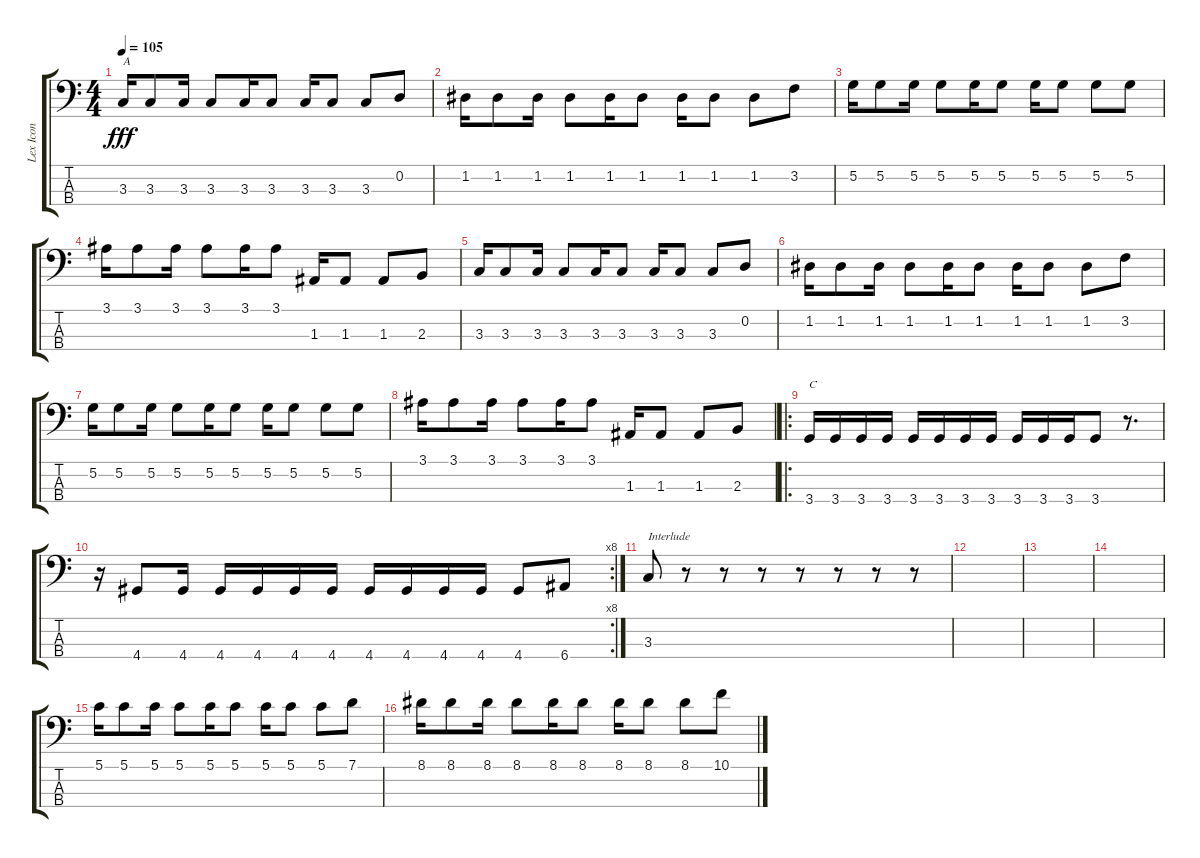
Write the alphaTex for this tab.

\track ("Lex Icon" "Lex Icon") {instrument electricbasspick}
\staff {score tabs}
\tuning (G2 D2 A1 E1) {hide}
\ts (4 4)
\tempo 105
\clef f4
\ks c
3.3.16{txt "A" dy fff} 3.3.8 3.3.16 3.3.8 3.3.16 3.3.8 3.3.16 3.3.8 3.3.8 0.2.8 |
1.2.16 1.2.8 1.2.16 1.2.8 1.2.16 1.2.8 1.2.16 1.2.8 1.2.8 3.2.8 |
5.2.16 5.2.8 5.2.16 5.2.8 5.2.16 5.2.8 5.2.16 5.2.8 5.2.8 5.2.8 |
3.1.16 3.1.8 3.1.16 3.1.8 3.1.16 3.1.8 1.3.16 1.3.8 1.3.8 2.3.8 |
3.3.16 3.3.8 3.3.16 3.3.8 3.3.16 3.3.8 3.3.16 3.3.8 3.3.8 0.2.8 |
1.2.16 1.2.8 1.2.16 1.2.8 1.2.16 1.2.8 1.2.16 1.2.8 1.2.8 3.2.8 |
5.2.16 5.2.8 5.2.16 5.2.8 5.2.16 5.2.8 5.2.16 5.2.8 5.2.8 5.2.8 |
3.1.16 3.1.8 3.1.16 3.1.8 3.1.16 3.1.8 1.3.16 1.3.8 1.3.8 2.3.8 |
\ro
3.4.16{txt "C"} 3.4.16 3.4.16 3.4.16 3.4.16 3.4.16 3.4.16 3.4.16 3.4.16 3.4.16 3.4.16 3.4.8 r.8{d} |
\rc 8
r.16 4.4.8 4.4.16 4.4.16 4.4.16 4.4.16 4.4.16 4.4.16 4.4.16 4.4.16 4.4.16 4.4.8 6.4.8 |
3.3.8{txt "Interlude"} r.8 r.8 r.8 r.8 r.8 r.8 r.8 |
|
|
|
5.1.16 5.1.8 5.1.16 5.1.8 5.1.16 5.1.8 5.1.16 5.1.8 5.1.8 7.1.8 |
8.1.16 8.1.8 8.1.16 8.1.8 8.1.16 8.1.8 8.1.16 8.1.8 8.1.8 10.1.8
